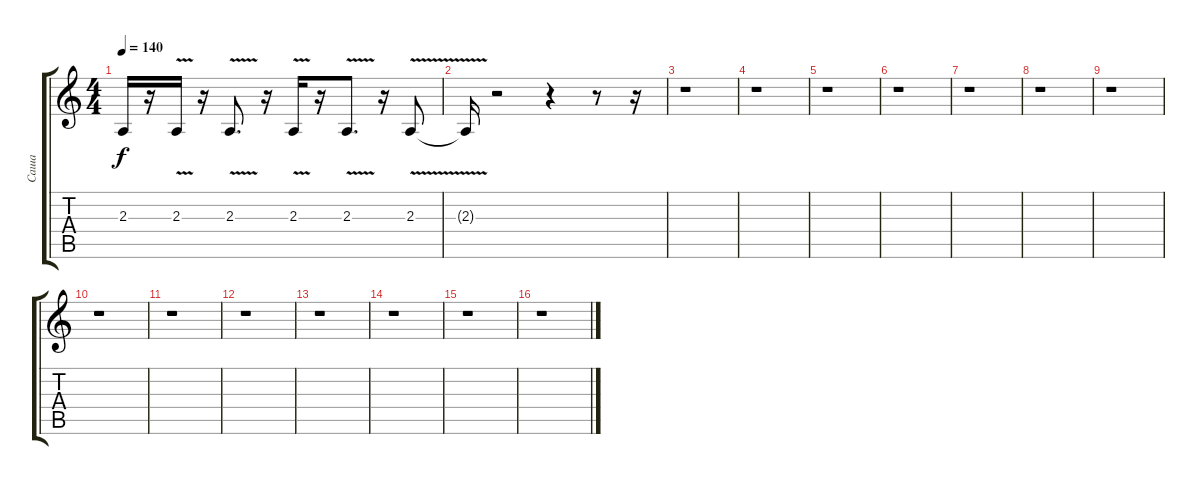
\track ("Саша" "Саша") {instrument lead1square}
\staff {score tabs}
\tuning (E4 B3 G3 D3 A2 E2) {hide}
\ts (4 4)
\tempo 140
\clef g2
\ks c
2.3{t}.16{dy f} r.16 2.3{v}.16 r.16 2.3{v}.8{d} r.16 2.3{v}.16 r.16 2.3{v}.8{d} r.16 2.3{v}.8 |
2.3{t}.16 r.2 r.4 r.8 r.16 |
r.1 |
r.1 |
r.1 |
r.1 |
r.1 |
r.1 |
r.1 |
r.1 |
r.1 |
r.1 |
r.1 |
r.1 |
r.1 |
r.1
